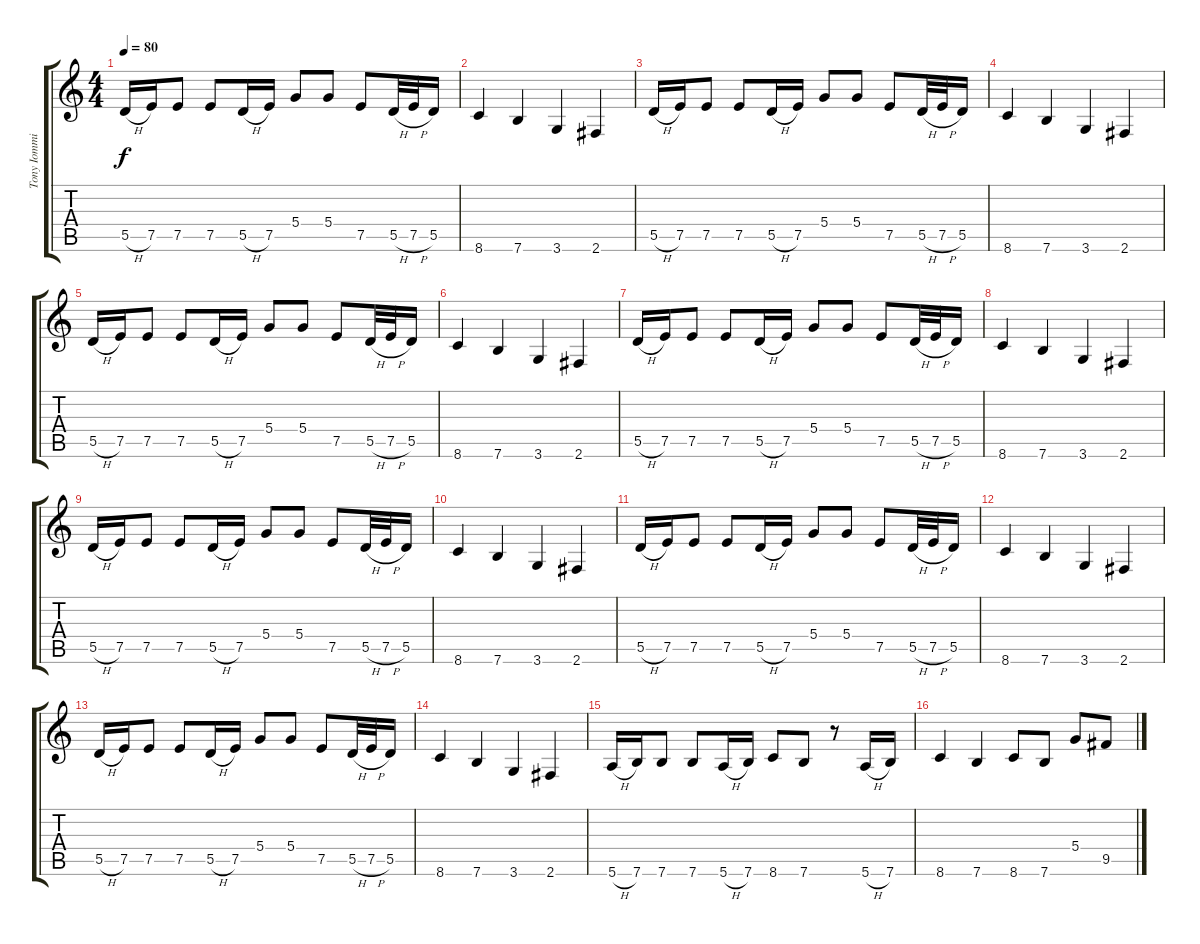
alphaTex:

\track ("Tony Iommi 1 (riffs and backup guitar)" "Tony Iommi") {instrument distortionguitar}
\staff {score tabs}
\tuning (E4 B3 G3 D3 A2 E2) {hide}
\ts (4 4)
\tempo 80
\clef g2
\ks c
5.5{h}.16{dy f instrument distortionguitar} 7.5.16 7.5.8 7.5.8 5.5{h}.16 7.5.16 5.4.8 5.4.8 7.5.8 5.5{h}.32 7.5{h}.32 5.5.16 |
8.6.4 7.6.4 3.6.4 2.6.4 |
5.5{h}.16 7.5.16 7.5.8 7.5.8 5.5{h}.16 7.5.16 5.4.8 5.4.8 7.5.8 5.5{h}.32 7.5{h}.32 5.5.16 |
8.6.4 7.6.4 3.6.4 2.6.4 |
5.5{h}.16 7.5.16 7.5.8 7.5.8 5.5{h}.16 7.5.16 5.4.8 5.4.8 7.5.8 5.5{h}.32 7.5{h}.32 5.5.16 |
8.6.4 7.6.4 3.6.4 2.6.4 |
5.5{h}.16 7.5.16 7.5.8 7.5.8 5.5{h}.16 7.5.16 5.4.8 5.4.8 7.5.8 5.5{h}.32 7.5{h}.32 5.5.16 |
8.6.4 7.6.4 3.6.4 2.6.4 |
5.5{h}.16 7.5.16 7.5.8 7.5.8 5.5{h}.16 7.5.16 5.4.8 5.4.8 7.5.8 5.5{h}.32 7.5{h}.32 5.5.16 |
8.6.4 7.6.4 3.6.4 2.6.4 |
5.5{h}.16 7.5.16 7.5.8 7.5.8 5.5{h}.16 7.5.16 5.4.8 5.4.8 7.5.8 5.5{h}.32 7.5{h}.32 5.5.16 |
8.6.4 7.6.4 3.6.4 2.6.4 |
5.5{h}.16 7.5.16 7.5.8 7.5.8 5.5{h}.16 7.5.16 5.4.8 5.4.8 7.5.8 5.5{h}.32 7.5{h}.32 5.5.16 |
8.6.4 7.6.4 3.6.4 2.6.4 |
5.6{h}.16 7.6.16 7.6.8 7.6.8 5.6{h}.16 7.6.16 8.6.8 7.6.8 r.8 5.6{h}.16 7.6.16 |
8.6.4 7.6.4 8.6.8 7.6.8 5.4.8 9.5.8
